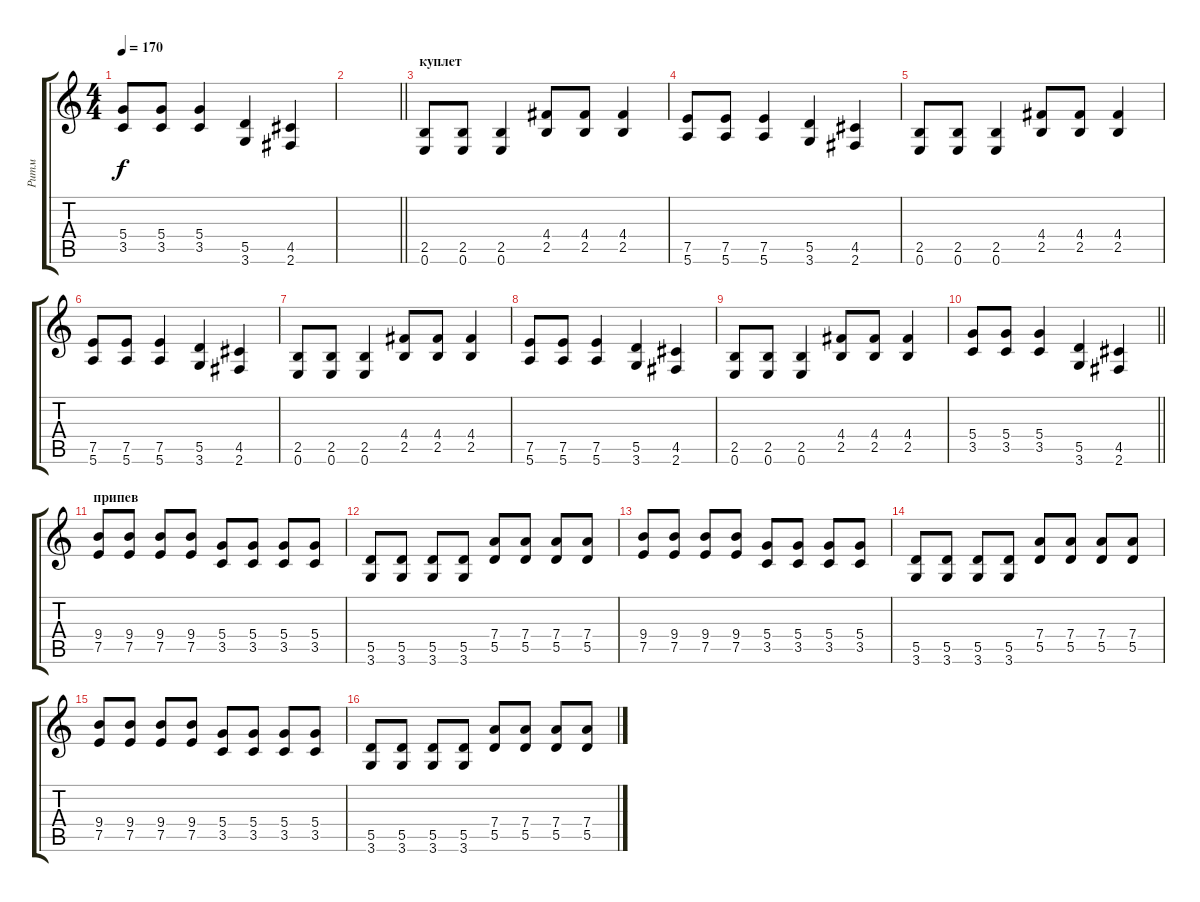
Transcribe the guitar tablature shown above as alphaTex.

\track ("Ритм" "Ритм") {instrument distortionguitar}
\staff {score tabs}
\tuning (E4 B3 G3 D3 A2 E2) {hide}
\ts (4 4)
\tempo 170
\clef g2
\ks c
(5.4 3.5).8{dy f} (5.4 3.5).8 (5.4 3.5).4 (5.5 3.6).4 (4.5 2.6).4 |
\barLineRight lightlight
|
\section ("" "куплет")
(2.5 0.6).8 (2.5 0.6).8 (2.5 0.6).4 (4.4 2.5).8 (4.4 2.5).8 (4.4 2.5).4 |
(7.5 5.6).8 (7.5 5.6).8 (7.5 5.6).4 (5.5 3.6).4 (4.5 2.6).4 |
(2.5 0.6).8 (2.5 0.6).8 (2.5 0.6).4 (4.4 2.5).8 (4.4 2.5).8 (4.4 2.5).4 |
(7.5 5.6).8 (7.5 5.6).8 (7.5 5.6).4 (5.5 3.6).4 (4.5 2.6).4 |
(2.5 0.6).8 (2.5 0.6).8 (2.5 0.6).4 (4.4 2.5).8 (4.4 2.5).8 (4.4 2.5).4 |
(7.5 5.6).8 (7.5 5.6).8 (7.5 5.6).4 (5.5 3.6).4 (4.5 2.6).4 |
(2.5 0.6).8 (2.5 0.6).8 (2.5 0.6).4 (4.4 2.5).8 (4.4 2.5).8 (4.4 2.5).4 |
\barLineRight lightlight
(5.4 3.5).8 (5.4 3.5).8 (5.4 3.5).4 (5.5 3.6).4 (4.5 2.6).4 |
\section ("" "припев")
(9.4 7.5).8 (9.4 7.5).8 (9.4 7.5).8 (9.4 7.5).8 (5.4 3.5).8 (5.4 3.5).8 (5.4 3.5).8 (5.4 3.5).8 |
(5.5 3.6).8 (5.5 3.6).8 (5.5 3.6).8 (5.5 3.6).8 (7.4 5.5).8 (7.4 5.5).8 (7.4 5.5).8 (7.4 5.5).8 |
(9.4 7.5).8 (9.4 7.5).8 (9.4 7.5).8 (9.4 7.5).8 (5.4 3.5).8 (5.4 3.5).8 (5.4 3.5).8 (5.4 3.5).8 |
(5.5 3.6).8 (5.5 3.6).8 (5.5 3.6).8 (5.5 3.6).8 (7.4 5.5).8 (7.4 5.5).8 (7.4 5.5).8 (7.4 5.5).8 |
(9.4 7.5).8 (9.4 7.5).8 (9.4 7.5).8 (9.4 7.5).8 (5.4 3.5).8 (5.4 3.5).8 (5.4 3.5).8 (5.4 3.5).8 |
(5.5 3.6).8 (5.5 3.6).8 (5.5 3.6).8 (5.5 3.6).8 (7.4 5.5).8 (7.4 5.5).8 (7.4 5.5).8 (7.4 5.5).8
